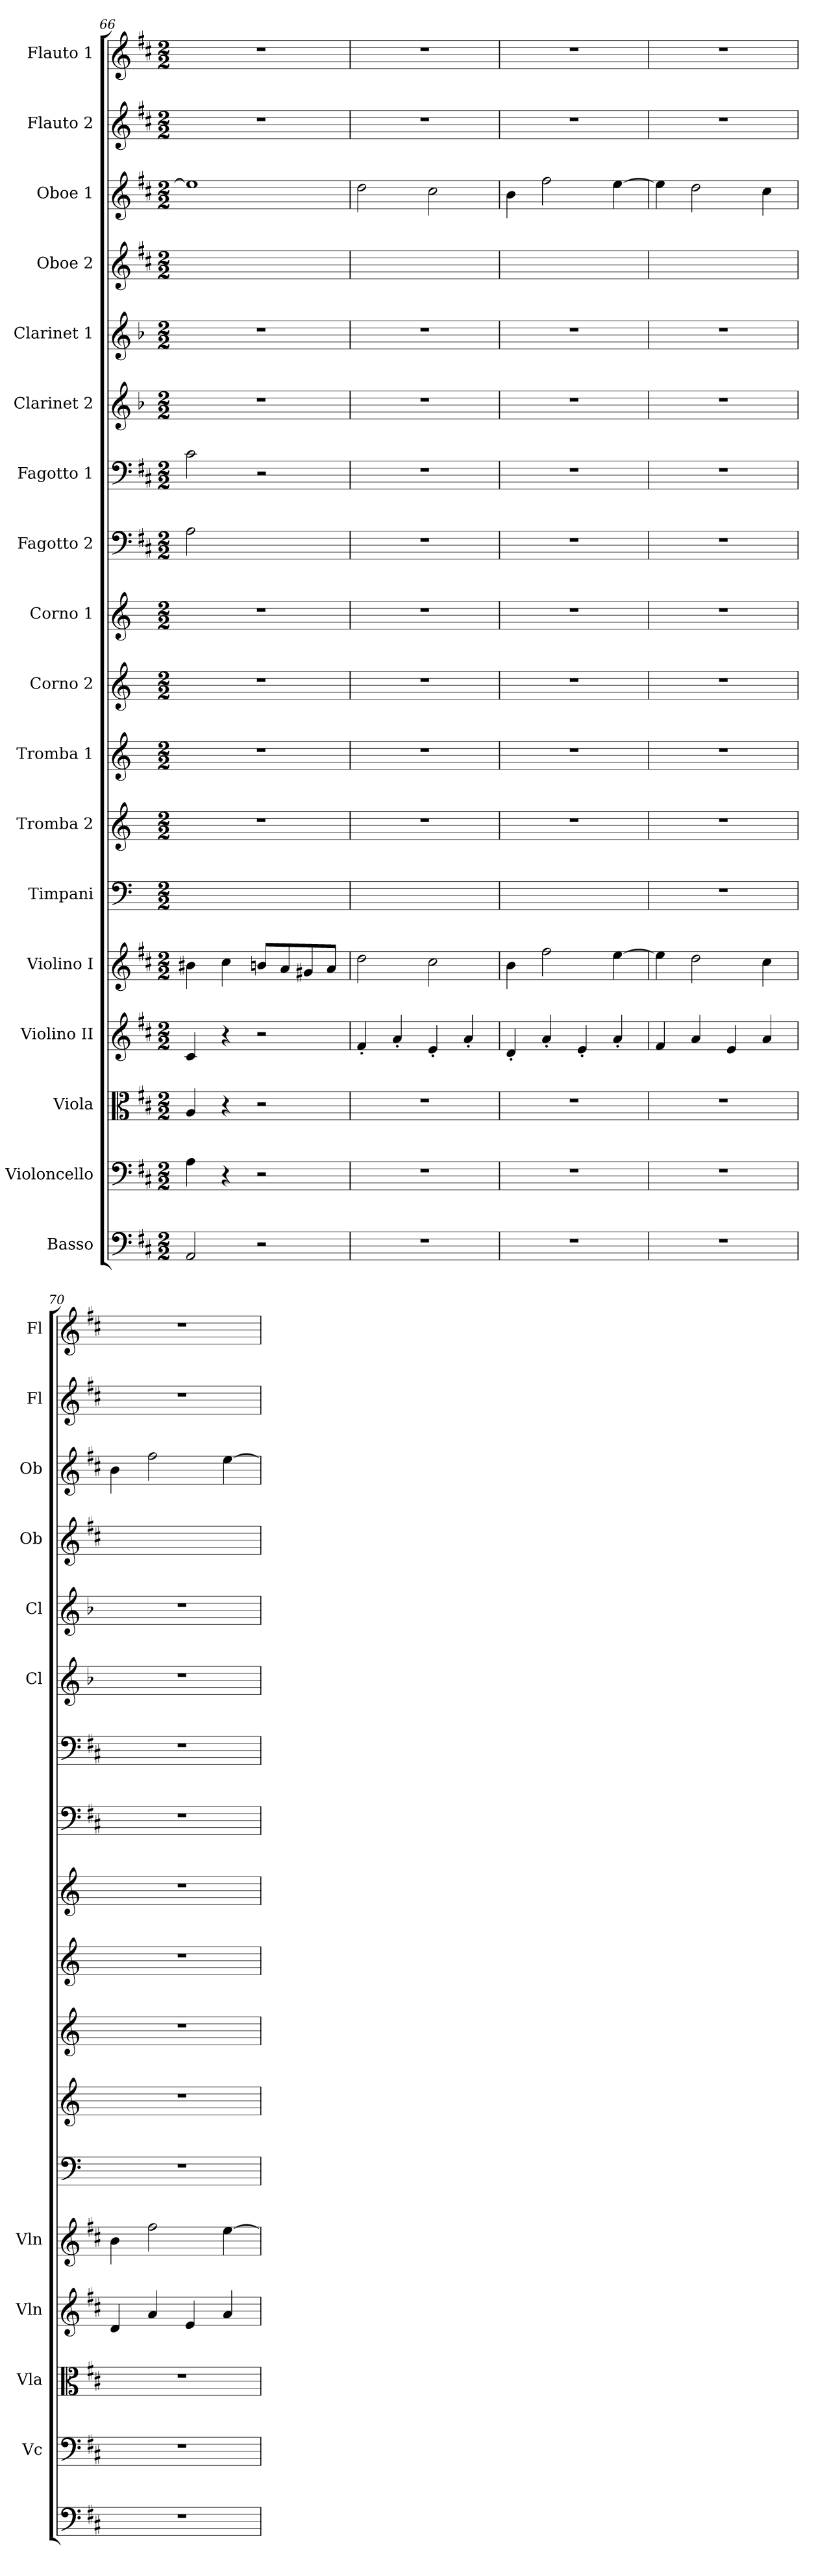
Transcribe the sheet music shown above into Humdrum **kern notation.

**kern	**kern	**kern	**kern	**kern	**kern	**kern	**kern	**kern	**kern	**kern	**kern	**kern	**kern	**kern	**kern	**kern	**kern
*part18	*part17	*part16	*part15	*part14	*part13	*part12	*part11	*part10	*part9	*part8	*part7	*part6	*part5	*part4	*part3	*part2	*part1
*staff18	*staff17	*staff16	*staff15	*staff14	*staff13	*staff12	*staff11	*staff10	*staff9	*staff8	*staff7	*staff6	*staff5	*staff4	*staff3	*staff2	*staff1
*I"Basso	*I"Violoncello	*I"Viola	*I"Violino II	*I"Violino I	*I"Timpani	*I"Tromba 2	*I"Tromba 1	*I"Corno 2	*I"Corno 1	*I"Fagotto 2	*I"Fagotto 1	*I"Clarinet 2	*I"Clarinet 1	*I"Oboe 2	*I"Oboe 1	*I"Flauto 2	*I"Flauto 1
*	*I'Vc	*I'Vla	*I'Vln	*I'Vln	*	*	*	*	*	*	*	*I'Cl	*I'Cl	*I'Ob	*I'Ob	*I'Fl	*I'Fl
*clefF4	*clefF4	*clefC3	*clefG2	*clefG2	*clefF4	*clefG2	*clefG2	*clefG2	*clefG2	*clefF4	*clefF4	*clefG2	*clefG2	*clefG2	*clefG2	*clefG2	*clefG2
*ITrd7c12	*	*	*	*	*	*ITrd-1c-2	*ITrd-1c-2	*ITrd6c10	*ITrd6c10	*	*	*ITrd2c3	*ITrd2c3	*	*	*	*
*k[f#c#]	*k[f#c#]	*k[f#c#]	*k[f#c#]	*k[f#c#]	*	*	*	*	*	*k[f#c#]	*k[f#c#]	*k[f#c#]	*k[f#c#]	*k[f#c#]	*k[f#c#]	*k[f#c#]	*k[f#c#]
*M2/2	*M2/2	*M2/2	*M2/2	*M2/2	*M2/2	*M2/2	*M2/2	*M2/2	*M2/2	*M2/2	*M2/2	*M2/2	*M2/2	*M2/2	*M2/2	*M2/2	*M2/2
=66	=66	=66	=66	=66	=66	=66	=66	=66	=66	=66	=66	=66	=66	=66	=66	=66	=66
2AAA	4A	4A	4c#	4b#X	1ryy	1r	1r	1r	1r	2A	2c#	1r	1r	1ryy	1ee]	1r	1r
.	4r	4r	4r	4cc#	.	.	.	.	.	.	.	.	.	.	.	.	.
2r	2r	2r	2r	8bn/L	.	.	.	.	.	2ryy	2r	.	.	.	.	.	.
.	.	.	.	8a/	.	.	.	.	.	.	.	.	.	.	.	.	.
.	.	.	.	8g#X/	.	.	.	.	.	.	.	.	.	.	.	.	.
.	.	.	.	8a/J	.	.	.	.	.	.	.	.	.	.	.	.	.
=67	=67	=67	=67	=67	=67	=67	=67	=67	=67	=67	=67	=67	=67	=67	=67	=67	=67
1r	1r	1r	4f#'	2dd	1ryy	1r	1r	1r	1r	1r	1r	1r	1r	1ryy	2dd	1r	1r
.	.	.	4a'	.	.	.	.	.	.	.	.	.	.	.	.	.	.
.	.	.	4e'	2cc#	.	.	.	.	.	.	.	.	.	.	2cc#	.	.
.	.	.	4a'	.	.	.	.	.	.	.	.	.	.	.	.	.	.
=68	=68	=68	=68	=68	=68	=68	=68	=68	=68	=68	=68	=68	=68	=68	=68	=68	=68
1r	1r	1r	4d'	4b	1ryy	1r	1r	1r	1r	1r	1r	1r	1r	1ryy	4b	1r	1r
.	.	.	4a'	2ff#	.	.	.	.	.	.	.	.	.	.	2ff#	.	.
.	.	.	4e'	.	.	.	.	.	.	.	.	.	.	.	.	.	.
.	.	.	4a'	[4ee	.	.	.	.	.	.	.	.	.	.	[4ee	.	.
=69	=69	=69	=69	=69	=69	=69	=69	=69	=69	=69	=69	=69	=69	=69	=69	=69	=69
1r	1r	1r	4f#	4ee]	1r	1r	1r	1r	1r	1r	1r	1r	1r	1ryy	4ee]	1r	1r
.	.	.	4a	2dd	.	.	.	.	.	.	.	.	.	.	2dd	.	.
.	.	.	4e	.	.	.	.	.	.	.	.	.	.	.	.	.	.
.	.	.	4a	4cc#	.	.	.	.	.	.	.	.	.	.	4cc#	.	.
=70	=70	=70	=70	=70	=70	=70	=70	=70	=70	=70	=70	=70	=70	=70	=70	=70	=70
1r	1r	1r	4d	4b	1r	1r	1r	1r	1r	1r	1r	1r	1r	1ryy	4b	1r	1r
.	.	.	4a	2ff#	.	.	.	.	.	.	.	.	.	.	2ff#	.	.
.	.	.	4e	.	.	.	.	.	.	.	.	.	.	.	.	.	.
.	.	.	4a	[4ee	.	.	.	.	.	.	.	.	.	.	[4ee	.	.
=	=	=	=	=	=	=	=	=	=	=	=	=	=	=	=	=	=
*-	*-	*-	*-	*-	*-	*-	*-	*-	*-	*-	*-	*-	*-	*-	*-	*-	*-
